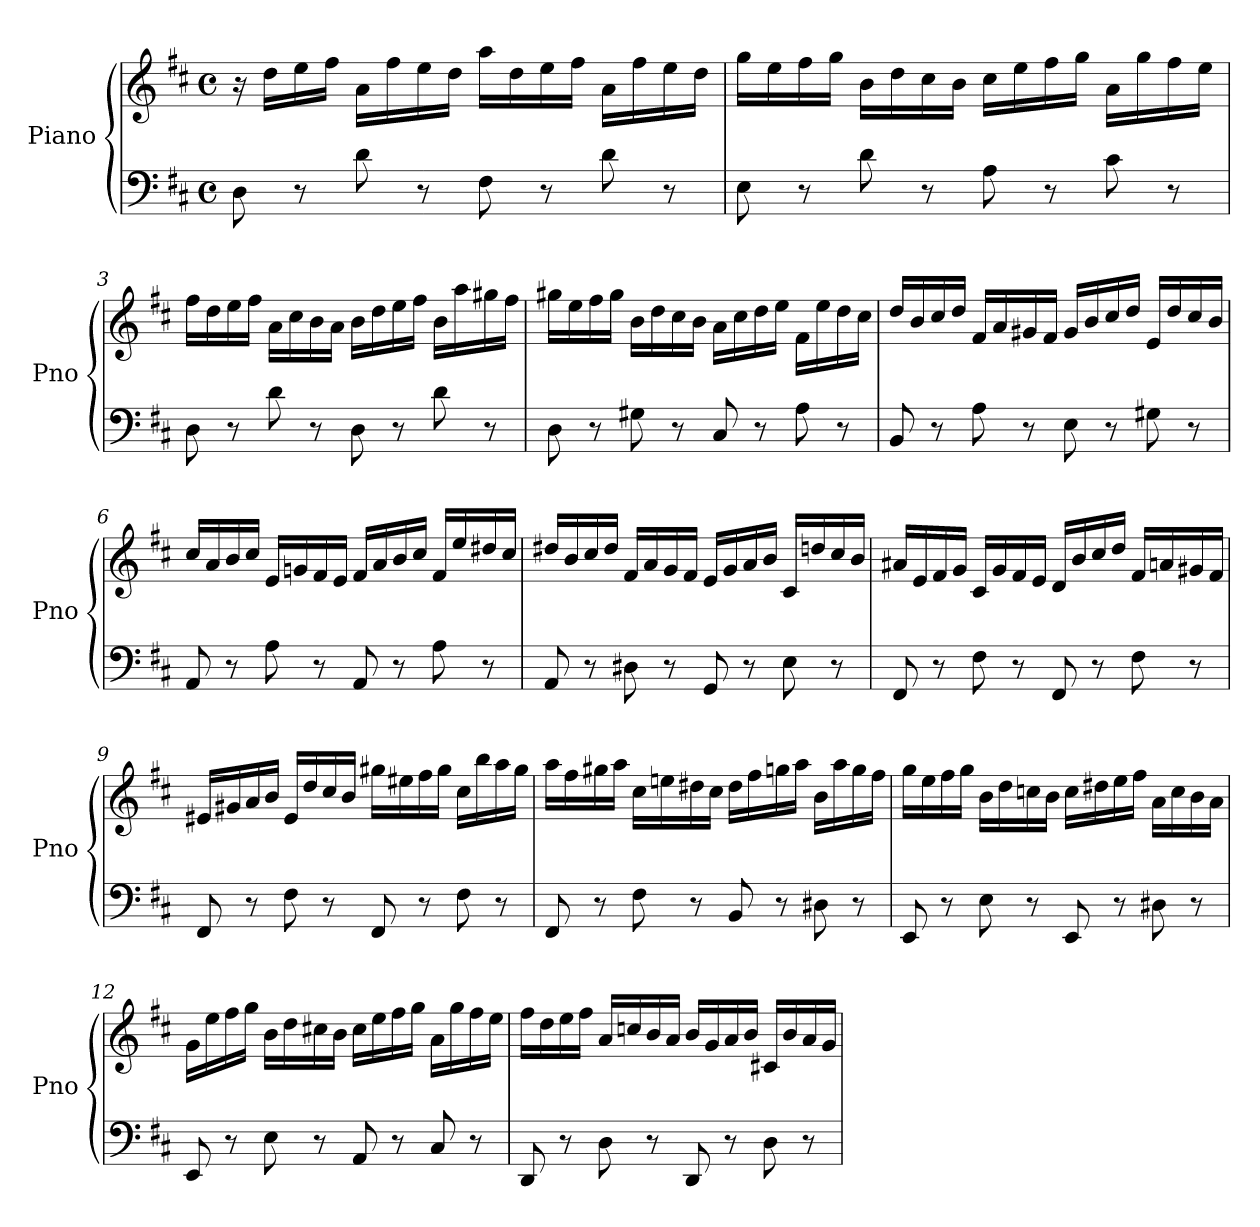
**kern	**kern
*part1	*part1
*staff2	*staff1
*I"Piano	*
*I'Pno	*
*clefF4	*clefG2
*k[f#c#]	*k[f#c#]
*M4/4	*M4/4
*met(c)	*met(c)
=1	=1
8D\	16r
.	16dd\LL
8r	16ee\
.	16ff#\JJ
8d\	16a\LL
.	16ff#\
8r	16ee\
.	16dd\JJ
8F#\	16aa\LL
.	16dd\
8r	16ee\
.	16ff#\JJ
8d\	16a\LL
.	16ff#\
8r	16ee\
.	16dd\JJ
=2	=2
8E\	16gg\LL
.	16ee\
8r	16ff#\
.	16gg\JJ
8d\	16b\LL
.	16dd\
8r	16cc#\
.	16b\JJ
8A\	16cc#\LL
.	16ee\
8r	16ff#\
.	16gg\JJ
8c#\	16a\LL
.	16gg\
8r	16ff#\
.	16ee\JJ
!!LO:LB:g=z
=3	=3
8D\	16ff#\LL
.	16dd\
8r	16ee\
.	16ff#\JJ
8d\	16a\LL
.	16cc#\
8r	16b\
.	16a\JJ
8D\	16b\LL
.	16dd\
8r	16ee\
.	16ff#\JJ
8d\	16b\LL
.	16aa\
8r	16gg#X\
.	16ff#\JJ
=4	=4
8D\	16gg#X\LL
.	16ee\
8r	16ff#\
.	16gg#\JJ
8G#X\	16b\LL
.	16dd\
8r	16cc#\
.	16b\JJ
8C#/	16a\LL
.	16cc#\
8r	16dd\
.	16ee\JJ
8A\	16f#\LL
.	16ee\
8r	16dd\
.	16cc#\JJ
!!LO:LB:g=z
=5	=5
8BB/	16dd/LL
.	16b/
8r	16cc#/
.	16dd/JJ
8A\	16f#/LL
.	16a/
8r	16g#X/
.	16f#/JJ
8E\	16g#/LL
.	16b/
8r	16cc#/
.	16dd/JJ
8G#X\	16e/LL
.	16dd/
8r	16cc#/
.	16b/JJ
=6	=6
8AA/	16cc#/LL
.	16a/
8r	16b/
.	16cc#/JJ
8A\	16e/LL
.	16gn/
8r	16f#/
.	16e/JJ
8AA/	16f#/LL
.	16a/
8r	16b/
.	16cc#/JJ
8A\	16f#/LL
.	16ee/
8r	16dd#X/
.	16cc#/JJ
!!LO:LB:g=z
=7	=7
8AA/	16dd#X/LL
.	16b/
8r	16cc#/
.	16dd#/JJ
8D#X\	16f#/LL
.	16a/
8r	16g/
.	16f#/JJ
8GG/	16e/LL
.	16g/
8r	16a/
.	16b/JJ
8E\	16c#/LL
.	16ddn/
8r	16cc#/
.	16b/JJ
=8	=8
8FF#/	16a#X/LL
.	16e/
8r	16f#/
.	16g/JJ
8F#\	16c#/LL
.	16g/
8r	16f#/
.	16e/JJ
8FF#/	16d/LL
.	16b/
8r	16cc#/
.	16dd/JJ
8F#\	16f#/LL
.	16an/
8r	16g#X/
.	16f#/JJ
!!LO:PB:g=z
=9	=9
8FF#/	16e#X/LL
.	16g#X/
8r	16a/
.	16b/JJ
8F#\	16e#/LL
.	16dd/
8r	16cc#/
.	16b/JJ
8FF#/	16gg#X\LL
.	16ee#X\
8r	16ff#\
.	16gg#\JJ
8F#\	16cc#\LL
.	16bb\
8r	16aa\
.	16gg#\JJ
=10	=10
8FF#/	16aa\LL
.	16ff#\
8r	16gg#X\
.	16aa\JJ
8F#\	16cc#\LL
.	16een\
8r	16dd#X\
.	16cc#\JJ
8BB/	16dd#\LL
.	16ff#\
8r	16ggn\
.	16aa\JJ
8D#X\	16b\LL
.	16aa\
8r	16gg\
.	16ff#\JJ
!!LO:LB:g=z
=11	=11
8EE/	16gg\LL
.	16ee\
8r	16ff#\
.	16gg\JJ
8E\	16b\LL
.	16dd\
8r	16ccn\
.	16b\JJ
8EE/	16cc\LL
.	16dd#X\
8r	16ee\
.	16ff#\JJ
8D#X\	16a\LL
.	16cc\
8r	16b\
.	16a\JJ
=12	=12
8EE/	16g\LL
.	16ee\
8r	16ff#\
.	16gg\JJ
8E\	16b\LL
.	16dd\
8r	16cc#X\
.	16b\JJ
8AA/	16cc#\LL
.	16ee\
8r	16ff#\
.	16gg\JJ
8C#/	16a\LL
.	16gg\
8r	16ff#\
.	16ee\JJ
!!LO:LB:g=z
=13	=13
8DD/	16ff#\LL
.	16dd\
8r	16ee\
.	16ff#\JJ
8D\	16a/LL
.	16ccn/
8r	16b/
.	16a/JJ
8DD/	16b/LL
.	16g/
8r	16a/
.	16b/JJ
8D\	16c#X/LL
.	16b/
8r	16a/
.	16g/JJ
=	=
*-	*-
